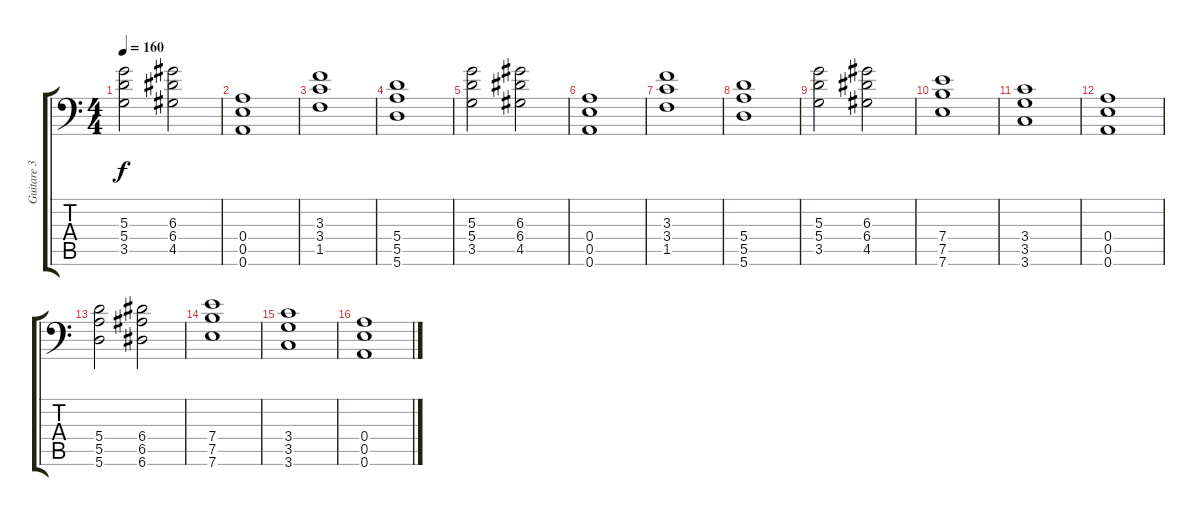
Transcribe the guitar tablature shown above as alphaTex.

\track ("Guitare 3" "Guitare 3") {instrument distortionguitar}
\staff {score tabs}
\tuning (B3 Gb3 D3 A2 E2 A1) {hide}
\ts (4 4)
\tempo 160
\clef f4
\ks c
(5.3 5.4 3.5).2{dy f} (6.3 6.4 4.5).2 |
(0.4 0.5 0.6).1 |
(3.3 3.4 1.5).1 |
(5.4 5.5 5.6).1 |
(5.3 5.4 3.5).2 (6.3 6.4 4.5).2 |
(0.4 0.5 0.6).1 |
(3.3 3.4 1.5).1 |
(5.4 5.5 5.6).1 |
(5.3 5.4 3.5).2 (6.3 6.4 4.5).2 |
(7.4 7.5 7.6).1{volume 12} |
(3.4 3.5 3.6).1 |
(0.4 0.5 0.6).1 |
(5.4 5.5 5.6).2 (6.4 6.5 6.6).2 |
(7.4 7.5 7.6).1{volume 8} |
(3.4 3.5 3.6).1 |
(0.4 0.5 0.6).1
